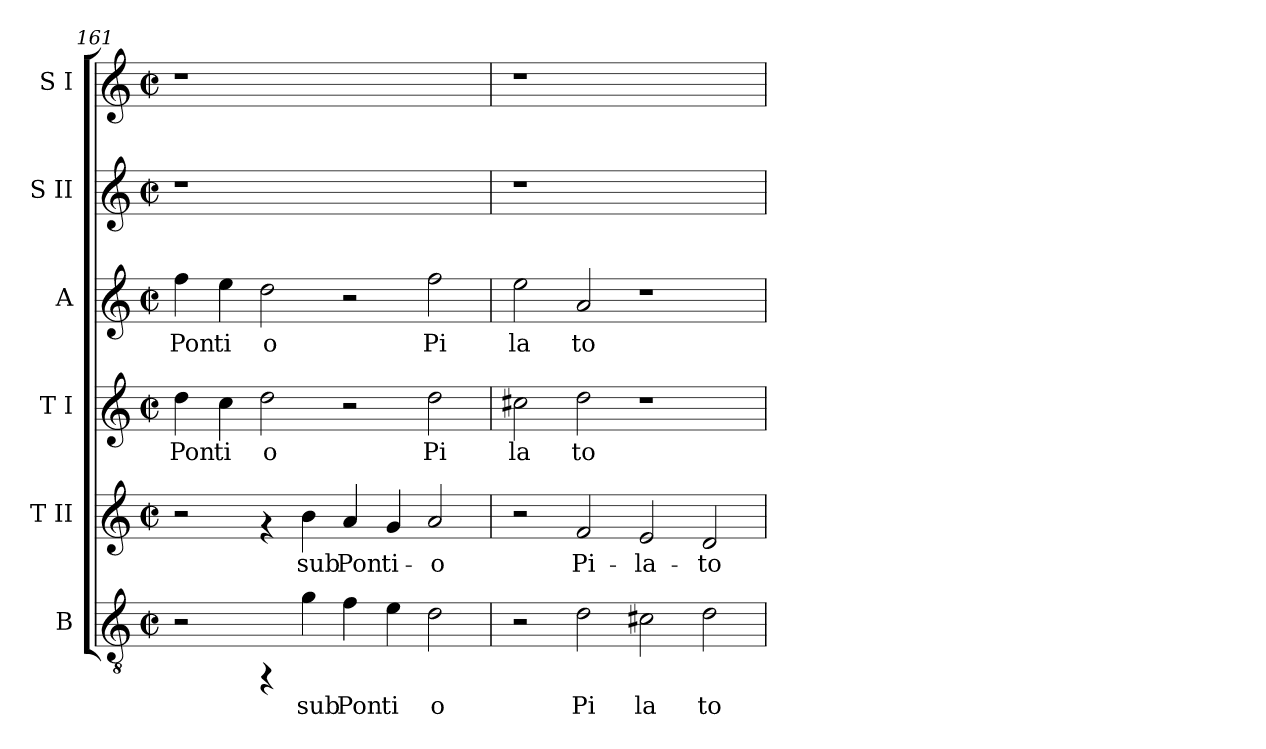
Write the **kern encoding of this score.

**kern	**text	**kern	**text	**kern	**text	**kern	**text	**kern	**kern
*part6	*part6	*part5	*part5	*part4	*part4	*part3	*part3	*part2	*part1
*staff6	*staff6	*staff5	*staff5	*staff4	*staff4	*staff3	*staff3	*staff2	*staff1
*I"B	*	*I"T II	*	*I"T I	*	*I"A	*	*I"S II	*I"S I
*I'B	*	*I'T II	*	*I'T I	*	*I'A	*	*I'S II	*I'S I
*clefGv2	*	*clefG2	*	*clefG2	*	*clefG2	*	*clefG2	*clefG2
*k[]	*	*k[]	*	*k[]	*	*k[]	*	*k[]	*k[]
*C:	*	*C:	*	*C:	*	*C:	*	*C:	*C:
*M2/2	*	*M2/2	*	*M2/2	*	*M2/2	*	*M2/2	*M2/2
*met(c|)	*	*met(c|)	*	*met(c|)	*	*met(c|)	*	*met(c|)	*met(c|)
=161	=161	=161	=161	=161	=161	=161	=161	=161	=161
!	!	!	!	!	!LO:LY:b:cj	!	!LO:LY:b:cj	!	!
2r	.	2r	.	4dd\	Pon	4ff\	Pon	1r	1r
!	!	!	!	!	!LO:LY:b:cj	!	!LO:LY:b:cj	!	!
.	.	.	.	4cc\	ti	4ee\	ti	.	.
!	!	!	!	!	!LO:LY:b:cj	!	!LO:LY:b:cj	!	!
4rFF	.	4rf	.	2dd\	o	2dd\	o	.	.
!	!LO:LY:b:cj	!	!LO:LY:b:cj	!	!	!	!	!	!
4g\	sub	4b\	sub	.	.	.	.	.	.
!	!LO:LY:b:cj	!	!LO:LY:b:cj	!	!	!	!	!	!
4f\	Pon	4a/	Pon	2r	.	2r	.	1ryy	1ryy
!	!LO:LY:b:cj	!	!LO:LY:b:cj	!	!	!	!	!	!
4e\	ti	4g/	ti-	.	.	.	.	.	.
!	!LO:LY:b:cj	!	!LO:LY:b:cj	!	!LO:LY:b:cj	!	!LO:LY:b:cj	!	!
2d\	o	2a/	-o	2dd\	Pi	2ff\	Pi	.	.
=162	=162	=162	=162	=162	=162	=162	=162	=162	=162
!	!	!	!	!	!LO:LY:b:cj	!	!LO:LY:b:cj	!	!
2r	.	2r	.	2cc#X\	la	2ee\	la	1r	1r
!	!LO:LY:b:cj	!	!LO:LY:b:cj	!	!LO:LY:b:cj	!	!LO:LY:b:cj	!	!
2d\	Pi	2f/	Pi-	2dd\	to	2a/	to	.	.
!	!LO:LY:b:cj	!	!LO:LY:b:cj	!	!	!	!	!	!
2c#X\	la	2e/	-la-	1r	.	1r	.	1ryy	1ryy
!	!LO:LY:b:cj	!	!LO:LY:b:cj	!	!	!	!	!	!
2d\	to	2d/	-to	.	.	.	.	.	.
=	=	=	=	=	=	=	=	=	=
*-	*-	*-	*-	*-	*-	*-	*-	*-	*-
